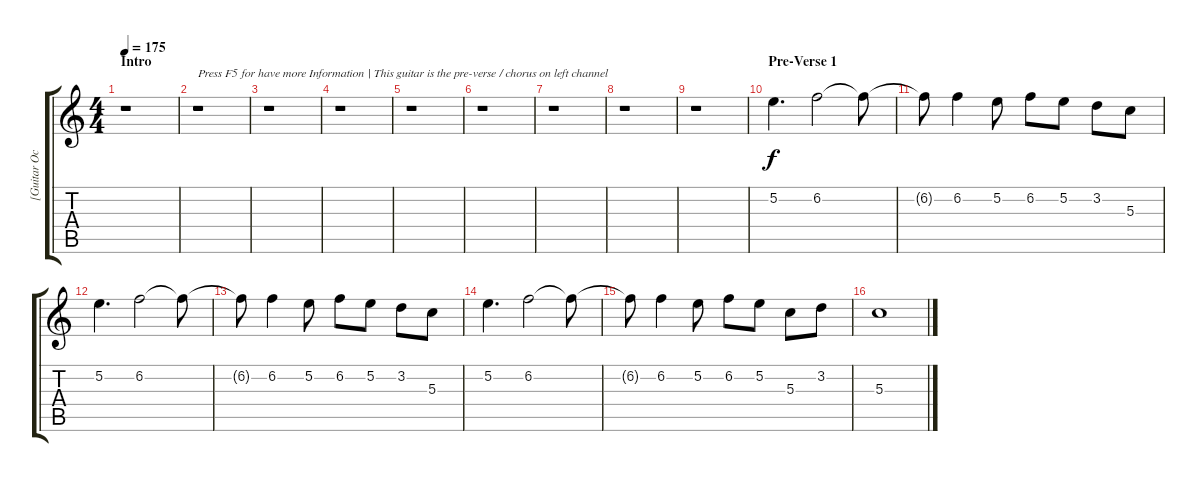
\track ("[Guitar Octaver] Roman Surman" "[Guitar Oc") {instrument overdrivenguitar}
\staff {score tabs}
\tuning (E4 B3 G3 D3 A2 E2) {hide}
\ts (4 4)
\section ("" "Intro")
\tempo 175
\clef g2
\ks c
r.1{dy f instrument overdrivenguitar} |
r.1{txt "Press F5 for have more Information | This guitar is the pre-verse / chorus on left channel"} |
r.1 |
r.1 |
r.1 |
r.1 |
r.1 |
r.1 |
r.1 |
\section ("" "Pre-Verse 1")
5.2.4{d} 6.2.2 6.2{t}.8 |
6.2{t}.8 6.2.4 5.2.8 6.2.8 5.2.8 3.2.8 5.3.8 |
5.2.4{d} 6.2.2 6.2{t}.8 |
6.2{t}.8 6.2.4 5.2.8 6.2.8 5.2.8 3.2.8 5.3.8 |
5.2.4{d} 6.2.2 6.2{t}.8 |
6.2{t}.8 6.2.4 5.2.8 6.2.8 5.2.8 5.3.8 3.2.8 |
5.3.1
